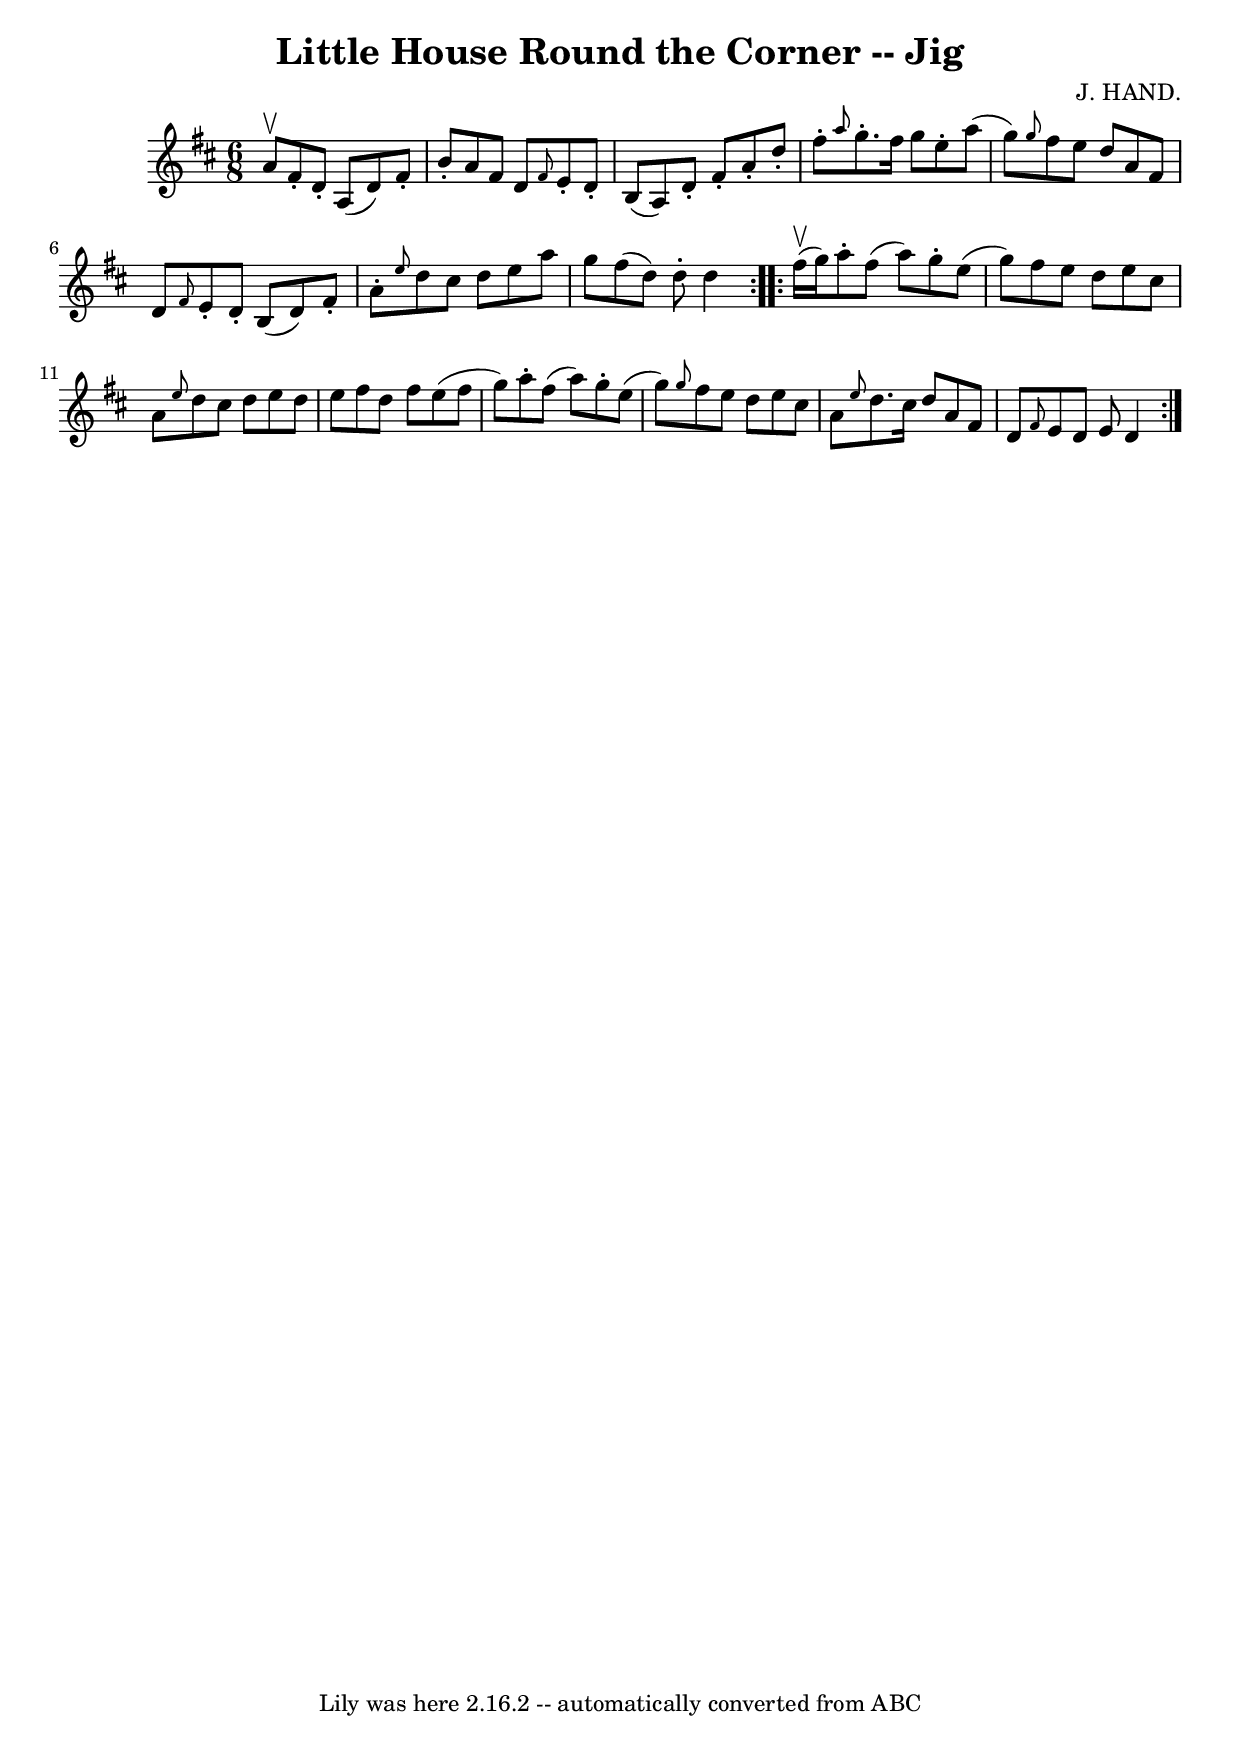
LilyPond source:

\version "2.16.2"
\include "Mammoth.ily"
\header {
  %% book = "Ryan's Mammoth Collection"
  composer = "J. HAND."
  crossRefNumber = "1"
  footnotes = "\\\\457"
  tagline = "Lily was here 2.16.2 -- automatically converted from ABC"
  title = "Little House Round the Corner -- Jig"

}
voicedefault =  {



  \repeat volta 2 {

    \time 6/8 
    \key d \major     a'8^\upbow  |
    fis'8-. d'8-. a8 (     d'8) fis'8-. b'8-.    |
    a'8 fis'8 d'8  \grace { fis'8 
			     			  } e'8-. d'8-. b8 ( |
    a8) d'8-. fis'8-. a'8-.        d''8-. fis''8-.    |
    \grace { a''8  
	   } g''8.-. fis''16 g''8      e''8-. a''8 (g''8)    |
    \grace { g''8  
	   } fis''8         e''8 d''8 a'8 fis'8 d'8     |
    \grace { fis'8  
	   } e'8-.        d'8-. b8 (d'8) fis'8-. a'8-.    |
    \grace { e''8  
	   }        d''8 cis''8 d''8 e''8 a''8 g''8     |
    fis''8 (d''8) d''8-. d''4    
  }     
  \repeat volta 2 {     fis''16^\upbow(g''16)   |
    a''8-. fis''8 (a''8) g''8-. e''8 (g''8)    |
    fis''8 e''8 d''8 e''8 cis''8 a'8    |
    
    \grace { e''8   	   } d''8 cis''8 d''8 e''8 d''8 e''8      |
    fis''8 d''8 fis''8 e''8 (fis''8 g''8)   |
         a''8-. fis''8 (a''8) g''8-. e''8 (g''8)    |
    
    \grace { g''8   	   } fis''8 e''8 d''8 e''8 cis''8 a'8      |
    \grace { e''8   	   } d''8. cis''16 d''8 a'8 fis'8 d'8    |
    \grace { fis'8  
	   } e'8 d'8 e'8 d'4    
  }   

}

\score{
  <<

    \context Staff="default"
    {
      \voicedefault 
      
    }

  >>
  \layout {
    
  }
  \midi {
  }

}
